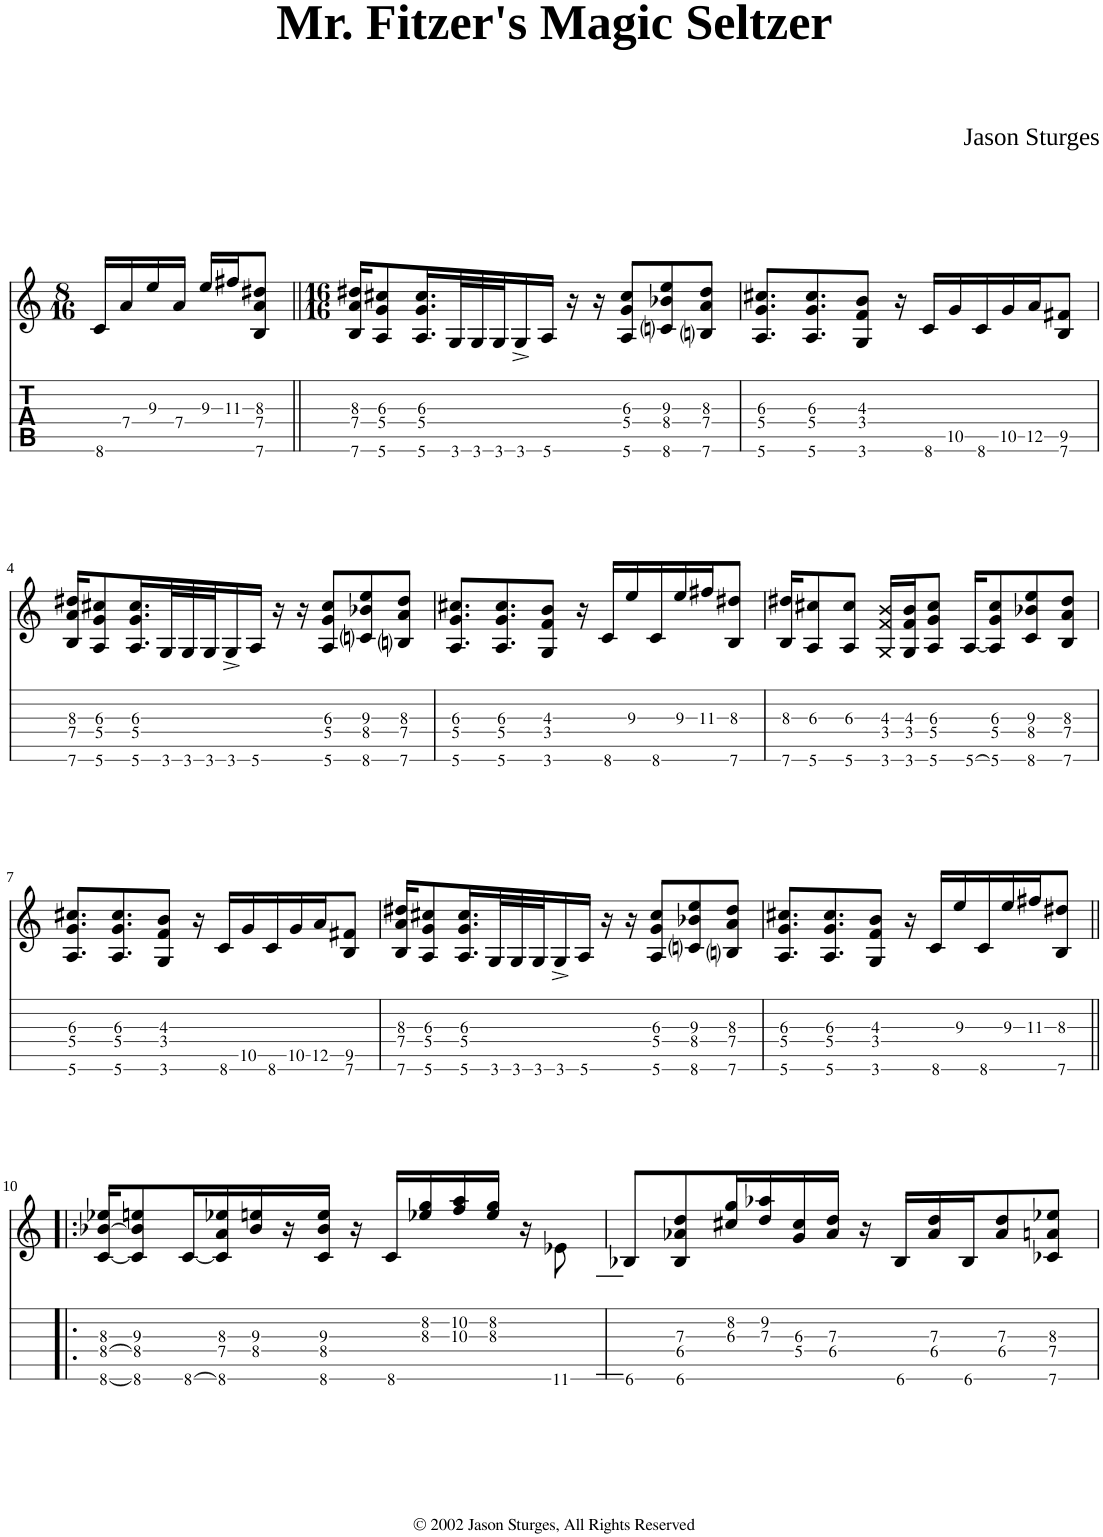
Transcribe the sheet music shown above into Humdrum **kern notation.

**kern	**kern
*part2	*part1
*staff2	*staff1
*stria6	*
*	*clefG2
*	*Trd7c12
*k[]	*k[]
*	*M8/16
=1	=1
16C	16c/LL
16A	16a/
16e	16ee/
16A	16a/JJ
16e	16ee/LL
16f#	16ff#X/J
8BB 8A 8d#	8B/ 8a/ 8dd#X/J
=2||	=2||
*	*M16/16
16BB 16A 16d#X	16B/ 16a/ 16dd#X/KL
8AA 8G 8c#X	8A/ 8g/ 8cc#X/
16.AA 16.G 16.c#	16.A/ 16.g/ 16.cc#/L
32GG	32G/L
32GG	32G/
32GG	32G/J
16GG	16G^/
16AA	16A/JJ
8ryy	16r
.	16r
8AA 8G 8c#	8A/ 8g/ 8cc#/L
8C 8B-X 8e	8cni/ 8b-X/ 8ee/
8BB 8A 8d#	8Bni/ 8a/ 8dd#/J
=3	=3
8.AA 8.G 8.c#X	8.A/ 8.g/ 8.cc#X/L
8.AA 8.G 8.c#	8.A/ 8.g/ 8.cc#/
8GG 8F 8B	8G/ 8f/ 8b/J
16ryy	16r
16C	16c/LL
16G	16g/
16C	16c/
16G	16g/
16A	16a/J
8BB 8F#X	8B/ 8f#X/J
!!LO:LB:g=z
=4	=4
16BB 16A 16d#X	16B/ 16a/ 16dd#X/KL
8AA 8G 8c#X	8A/ 8g/ 8cc#X/
16.AA 16.G 16.c#	16.A/ 16.g/ 16.cc#/L
32GG	32G/L
32GG	32G/
32GG	32G/J
16GG	16G^/
16AA	16A/JJ
8ryy	16r
.	16r
8AA 8G 8c#	8A/ 8g/ 8cc#/L
8C 8B-X 8e	8cni/ 8b-X/ 8ee/
8BB 8A 8d#	8Bni/ 8a/ 8dd#/J
=5	=5
8.AA 8.G 8.c#X	8.A/ 8.g/ 8.cc#X/L
8.AA 8.G 8.c#	8.A/ 8.g/ 8.cc#/
8GG 8F 8B	8G/ 8f/ 8b/J
16ryy	16r
16C	16c/LL
16e	16ee/
16C	16c/
16e	16ee/
16f#X	16ff#X/J
8BB 8d#X	8B/ 8dd#X/J
=6	=6
16BB 16d#X	16B/ 16dd#X/KL
8AA 8c#X	8A/ 8cc#X/
8AA 8c#	8A/ 8cc#/J
16GG 16F 16B	16G/ 16f/ 16b/LL
16GG 16F 16B	16G/ 16f/ 16b/J
8AA 8G 8c#	8A/ 8g/ 8cc#/J
[16AA	[16A/KL
8AA] 8G 8c#	8A/] 8g/ 8cc#/
8C 8B-X 8e	8c/ 8b-X/ 8ee/
8BB 8A 8d#	8B/ 8a/ 8dd#/J
!!LO:LB:g=z
=7	=7
8.AA 8.G 8.c#X	8.A/ 8.g/ 8.cc#X/L
8.AA 8.G 8.c#	8.A/ 8.g/ 8.cc#/
8GG 8F 8B	8G/ 8f/ 8b/J
16ryy	16r
16C	16c/LL
16G	16g/
16C	16c/
16G	16g/
16A	16a/J
8BB 8F#X	8B/ 8f#X/J
=8	=8
16BB 16A 16d#X	16B/ 16a/ 16dd#X/KL
8AA 8G 8c#X	8A/ 8g/ 8cc#X/
16.AA 16.G 16.c#	16.A/ 16.g/ 16.cc#/L
32GG	32G/L
32GG	32G/
32GG	32G/J
16GG	16G^/
16AA	16A/JJ
8ryy	16r
.	16r
8AA 8G 8c#	8A/ 8g/ 8cc#/L
8C 8B-X 8e	8cni/ 8b-X/ 8ee/
8BB 8A 8d#	8Bni/ 8a/ 8dd#/J
=9	=9
8.AA 8.G 8.c#X	8.A/ 8.g/ 8.cc#X/L
8.AA 8.G 8.c#	8.A/ 8.g/ 8.cc#/
8GG 8F 8B	8G/ 8f/ 8b/J
16ryy	16r
16C	16c/LL
16e	16ee/
16C	16c/
16e	16ee/
16f#X	16ff#X/J
8BB 8d#X	8B/ 8dd#X/J
!!LO:LB:g=z
=10!|:	=10!|:
[16C [16B-X 16e-X	[16c/ [16b-X/ 16ee-X/KL
8C] 8B-] 8en	8c/] 8b-/] 8een/
[16C	[16c/L
16C] 16A 16e-X	16c/] 16a/ 16ee-X/
16B- 16en	16b-/ 16een/
16ryy	16r
16C 16B- 16e	16c/ 16b-/ 16ee/JJ
16ryy	16r
16C	16c/LL
16e-X 16g	16ee-X/ 16gg/
16f 16a	16ff/ 16aa/
16e- 16g	16ee-/ 16gg/JJ
16ryy	16r
8E-	8e-X\
=11	=11
8BB-	8B-X/L
8BB- 8A-X 8d	8B-/ 8a-X/ 8dd/
16c#X 16g	16cc#X/ 16gg/L
16d 16a-X	16dd/ 16aa-X/
16G 16c#	16g/ 16cc#/
16A- 16d	16a-/ 16dd/JJ
16ryy	16r
16BB-	16B-/LL
16A- 16d	16a-/ 16dd/
16BB-	16B-/J
8A- 8d	8a-/ 8dd/
8C- 8An 8e-X	8c-X/ 8an/ 8ee-X/J
=	=
*-	*-
